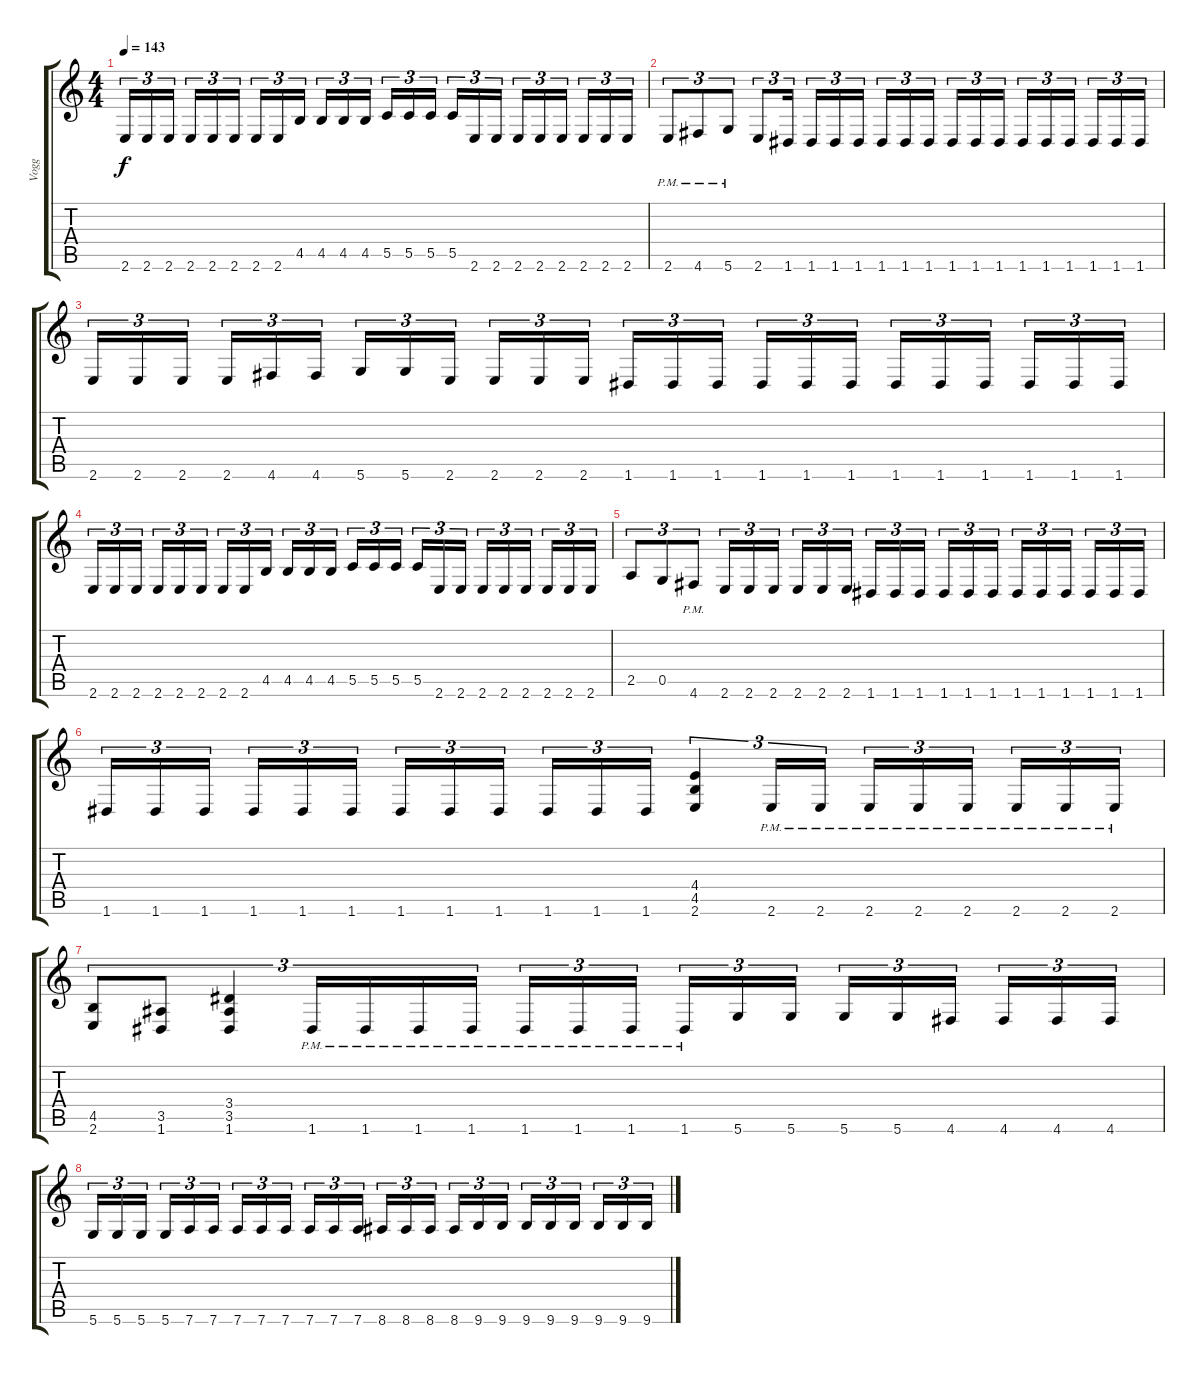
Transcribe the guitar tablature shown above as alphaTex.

\track ("Vogg" "Vogg") {instrument distortionguitar}
\staff {score tabs}
\tuning (D4 A3 F3 C3 G2 D2) {hide}
\ts (4 4)
\tempo 143
\clef g2
\ks c
2.6.16{tu (3 2) dy f} 2.6.16{tu (3 2)} 2.6.16{tu (3 2) beam splitsecondary} 2.6.16{tu (3 2)} 2.6.16{tu (3 2)} 2.6.16{tu (3 2)} 2.6.16{tu (3 2)} 2.6.16{tu (3 2)} 4.5.16{tu (3 2) beam splitsecondary} 4.5.16{tu (3 2)} 4.5.16{tu (3 2)} 4.5.16{tu (3 2)} 5.5.16{tu (3 2)} 5.5.16{tu (3 2)} 5.5.16{tu (3 2) beam splitsecondary} 5.5.16{tu (3 2)} 2.6.16{tu (3 2)} 2.6.16{tu (3 2)} 2.6.16{tu (3 2)} 2.6.16{tu (3 2)} 2.6.16{tu (3 2) beam splitsecondary} 2.6.16{tu (3 2)} 2.6.16{tu (3 2)} 2.6.16{tu (3 2)} |
2.6{pm}.8{tu (3 2)} 4.6{pm}.8{tu (3 2)} 5.6{pm}.8{tu (3 2)} 2.6.8{tu (3 2)} 1.6.16{tu (3 2) beam splitsecondary} 1.6.16{tu (3 2)} 1.6.16{tu (3 2)} 1.6.16{tu (3 2)} 1.6.16{tu (3 2)} 1.6.16{tu (3 2)} 1.6.16{tu (3 2) beam splitsecondary} 1.6.16{tu (3 2)} 1.6.16{tu (3 2)} 1.6.16{tu (3 2)} 1.6.16{tu (3 2)} 1.6.16{tu (3 2)} 1.6.16{tu (3 2) beam splitsecondary} 1.6.16{tu (3 2)} 1.6.16{tu (3 2)} 1.6.16{tu (3 2)} |
2.6.16{tu (3 2)} 2.6.16{tu (3 2)} 2.6.16{tu (3 2) beam splitsecondary} 2.6.16{tu (3 2)} 4.6.16{tu (3 2)} 4.6.16{tu (3 2)} 5.6.16{tu (3 2)} 5.6.16{tu (3 2)} 2.6.16{tu (3 2) beam splitsecondary} 2.6.16{tu (3 2)} 2.6.16{tu (3 2)} 2.6.16{tu (3 2)} 1.6.16{tu (3 2)} 1.6.16{tu (3 2)} 1.6.16{tu (3 2) beam splitsecondary} 1.6.16{tu (3 2)} 1.6.16{tu (3 2)} 1.6.16{tu (3 2)} 1.6.16{tu (3 2)} 1.6.16{tu (3 2)} 1.6.16{tu (3 2) beam splitsecondary} 1.6.16{tu (3 2)} 1.6.16{tu (3 2)} 1.6.16{tu (3 2)} |
2.6.16{tu (3 2)} 2.6.16{tu (3 2)} 2.6.16{tu (3 2) beam splitsecondary} 2.6.16{tu (3 2)} 2.6.16{tu (3 2)} 2.6.16{tu (3 2)} 2.6.16{tu (3 2)} 2.6.16{tu (3 2)} 4.5.16{tu (3 2) beam splitsecondary} 4.5.16{tu (3 2)} 4.5.16{tu (3 2)} 4.5.16{tu (3 2)} 5.5.16{tu (3 2)} 5.5.16{tu (3 2)} 5.5.16{tu (3 2) beam splitsecondary} 5.5.16{tu (3 2)} 2.6.16{tu (3 2)} 2.6.16{tu (3 2)} 2.6.16{tu (3 2)} 2.6.16{tu (3 2)} 2.6.16{tu (3 2) beam splitsecondary} 2.6.16{tu (3 2)} 2.6.16{tu (3 2)} 2.6.16{tu (3 2)} |
2.5.8{tu (3 2)} 0.5.8{tu (3 2)} 4.6{pm}.8{tu (3 2)} 2.6.16{tu (3 2)} 2.6.16{tu (3 2)} 2.6.16{tu (3 2) beam splitsecondary} 2.6.16{tu (3 2)} 2.6.16{tu (3 2)} 2.6.16{tu (3 2)} 1.6.16{tu (3 2)} 1.6.16{tu (3 2)} 1.6.16{tu (3 2) beam splitsecondary} 1.6.16{tu (3 2)} 1.6.16{tu (3 2)} 1.6.16{tu (3 2)} 1.6.16{tu (3 2)} 1.6.16{tu (3 2)} 1.6.16{tu (3 2) beam splitsecondary} 1.6.16{tu (3 2)} 1.6.16{tu (3 2)} 1.6.16{tu (3 2)} |
1.6.16{tu (3 2)} 1.6.16{tu (3 2)} 1.6.16{tu (3 2) beam splitsecondary} 1.6.16{tu (3 2)} 1.6.16{tu (3 2)} 1.6.16{tu (3 2)} 1.6.16{tu (3 2)} 1.6.16{tu (3 2)} 1.6.16{tu (3 2) beam splitsecondary} 1.6.16{tu (3 2)} 1.6.16{tu (3 2)} 1.6.16{tu (3 2)} (4.4 4.5 2.6).4{tu (3 2)} 2.6{pm}.16{tu (3 2)} 2.6{pm}.16{tu (3 2)} 2.6{pm}.16{tu (3 2)} 2.6{pm}.16{tu (3 2)} 2.6{pm}.16{tu (3 2) beam splitsecondary} 2.6{pm}.16{tu (3 2)} 2.6{pm}.16{tu (3 2)} 2.6{pm}.16{tu (3 2)} |
(4.5 2.6).8{tu (3 2)} (3.5 1.6).8{tu (3 2)} (3.4 3.5 1.6).4{tu (3 2)} 1.6{pm}.16{tu (3 2)} 1.6{pm}.16{tu (3 2)} 1.6{pm}.16{tu (3 2)} 1.6{pm}.16{tu (3 2)} 1.6{pm}.16{tu (3 2)} 1.6{pm}.16{tu (3 2)} 1.6{pm}.16{tu (3 2) beam splitsecondary} 1.6{pm}.16{tu (3 2)} 5.6.16{tu (3 2)} 5.6.16{tu (3 2)} 5.6.16{tu (3 2)} 5.6.16{tu (3 2)} 4.6.16{tu (3 2) beam splitsecondary} 4.6.16{tu (3 2)} 4.6.16{tu (3 2)} 4.6.16{tu (3 2)} |
5.6.16{tu (3 2)} 5.6.16{tu (3 2)} 5.6.16{tu (3 2) beam splitsecondary} 5.6.16{tu (3 2)} 7.6.16{tu (3 2)} 7.6.16{tu (3 2)} 7.6.16{tu (3 2)} 7.6.16{tu (3 2)} 7.6.16{tu (3 2) beam splitsecondary} 7.6.16{tu (3 2)} 7.6.16{tu (3 2)} 7.6.16{tu (3 2)} 8.6.16{tu (3 2)} 8.6.16{tu (3 2)} 8.6.16{tu (3 2) beam splitsecondary} 8.6.16{tu (3 2)} 9.6.16{tu (3 2)} 9.6.16{tu (3 2)} 9.6.16{tu (3 2)} 9.6.16{tu (3 2)} 9.6.16{tu (3 2) beam splitsecondary} 9.6.16{tu (3 2)} 9.6.16{tu (3 2)} 9.6.16{tu (3 2)}
